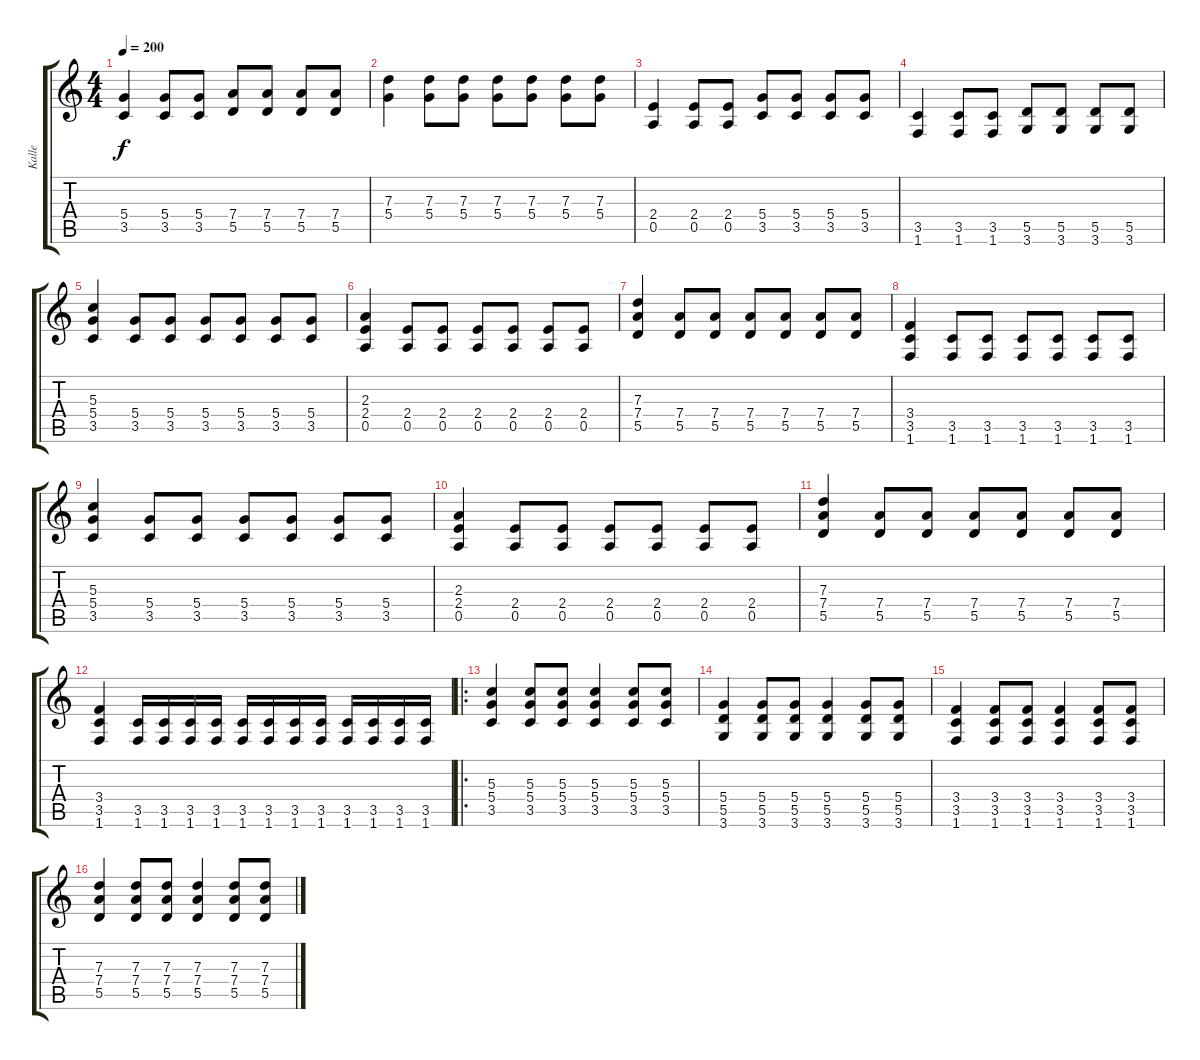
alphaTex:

\track ("Kalle" "Kalle") {instrument distortionguitar}
\staff {score tabs}
\tuning (E4 B3 G3 D3 A2 E2) {hide}
\ts (4 4)
\tempo 200
\clef g2
\ks c
(5.4 3.5).4{dy f} (5.4 3.5).8 (5.4 3.5).8 (7.4 5.5).8 (7.4 5.5).8 (7.4 5.5).8 (7.4 5.5).8 |
(7.3 5.4).4 (7.3 5.4).8 (7.3 5.4).8 (7.3 5.4).8 (7.3 5.4).8 (7.3 5.4).8 (7.3 5.4).8 |
(2.4 0.5).4 (2.4 0.5).8 (2.4 0.5).8 (5.4 3.5).8 (5.4 3.5).8 (5.4 3.5).8 (5.4 3.5).8 |
(3.5 1.6).4 (3.5 1.6).8 (3.5 1.6).8 (5.5 3.6).8 (5.5 3.6).8 (5.5 3.6).8 (5.5 3.6).8 |
(5.3 5.4 3.5).4 (5.4 3.5).8 (5.4 3.5).8 (5.4 3.5).8 (5.4 3.5).8 (5.4 3.5).8 (5.4 3.5).8 |
(2.3 2.4 0.5).4 (2.4 0.5).8 (2.4 0.5).8 (2.4 0.5).8 (2.4 0.5).8 (2.4 0.5).8 (2.4 0.5).8 |
(7.3 7.4 5.5).4 (7.4 5.5).8 (7.4 5.5).8 (7.4 5.5).8 (7.4 5.5).8 (7.4 5.5).8 (7.4 5.5).8 |
(3.4 3.5 1.6).4 (3.5 1.6).8 (3.5 1.6).8 (3.5 1.6).8 (3.5 1.6).8 (3.5 1.6).8 (3.5 1.6).8 |
(5.3 5.4 3.5).4 (5.4 3.5).8 (5.4 3.5).8 (5.4 3.5).8 (5.4 3.5).8 (5.4 3.5).8 (5.4 3.5).8 |
(2.3 2.4 0.5).4 (2.4 0.5).8 (2.4 0.5).8 (2.4 0.5).8 (2.4 0.5).8 (2.4 0.5).8 (2.4 0.5).8 |
(7.3 7.4 5.5).4 (7.4 5.5).8 (7.4 5.5).8 (7.4 5.5).8 (7.4 5.5).8 (7.4 5.5).8 (7.4 5.5).8 |
(3.4 3.5 1.6).4 (3.5 1.6).16 (3.5 1.6).16 (3.5 1.6).16 (3.5 1.6).16 (3.5 1.6).16 (3.5 1.6).16 (3.5 1.6).16 (3.5 1.6).16 (3.5 1.6).16 (3.5 1.6).16 (3.5 1.6).16 (3.5 1.6).16 |
\ro
(5.3 5.4 3.5).4 (5.3 5.4 3.5).8 (5.3 5.4 3.5).8 (5.3 5.4 3.5).4 (5.3 5.4 3.5).8 (5.3 5.4 3.5).8 |
(5.4 5.5 3.6).4 (5.4 5.5 3.6).8 (5.4 5.5 3.6).8 (5.4 5.5 3.6).4 (5.4 5.5 3.6).8 (5.4 5.5 3.6).8 |
(3.4 3.5 1.6).4 (3.4 3.5 1.6).8 (3.4 3.5 1.6).8 (3.4 3.5 1.6).4 (3.4 3.5 1.6).8 (3.4 3.5 1.6).8 |
(7.3 7.4 5.5).4 (7.3 7.4 5.5).8 (7.3 7.4 5.5).8 (7.3 7.4 5.5).4 (7.3 7.4 5.5).8 (7.3 7.4 5.5).8
